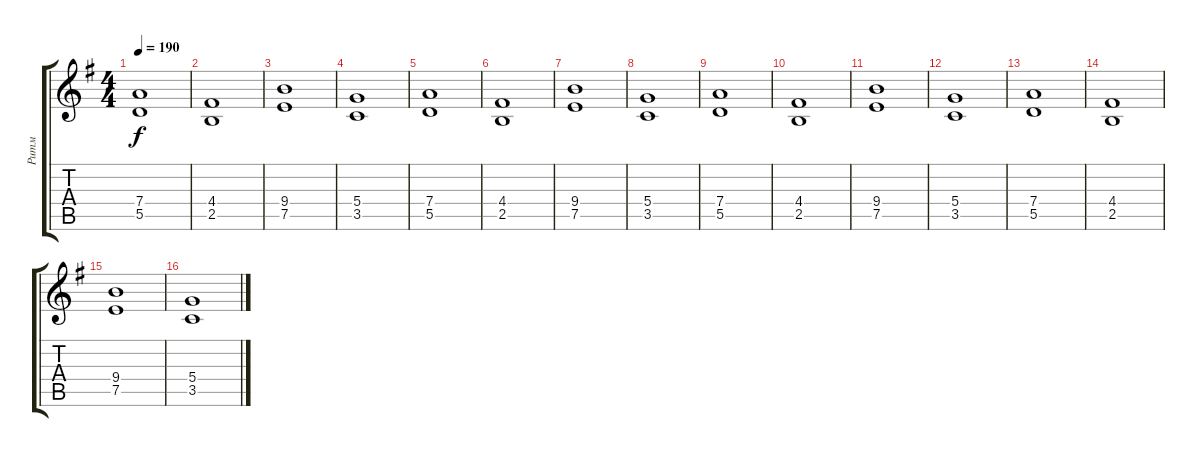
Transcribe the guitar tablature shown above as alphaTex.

\track ("Ритм" "Ритм") {instrument distortionguitar}
\staff {score tabs}
\tuning (E4 B3 G3 D3 A2 E2) {hide}
\ts (4 4)
\tempo 190
\clef g2
\ks g
(7.4 5.5).1{dy f} |
(4.4 2.5).1 |
(9.4 7.5).1 |
(5.4 3.5).1 |
(7.4 5.5).1 |
(4.4 2.5).1 |
(9.4 7.5).1 |
(5.4 3.5).1 |
(7.4 5.5).1 |
(4.4 2.5).1 |
(9.4 7.5).1 |
(5.4 3.5).1 |
(7.4 5.5).1 |
(4.4 2.5).1 |
(9.4 7.5).1 |
(5.4 3.5).1
